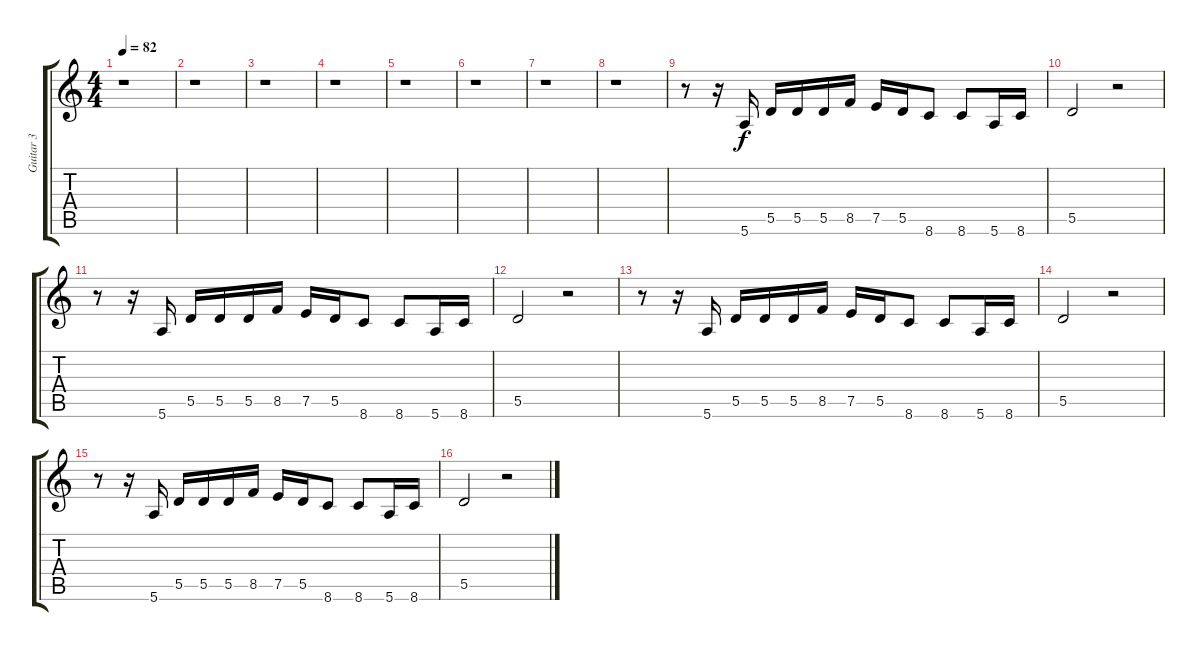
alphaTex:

\track ("Guitar 3" "Guitar 3") {instrument electricguitarmuted}
\staff {score tabs}
\tuning (E4 B3 G3 D3 A2 E2) {hide}
\ts (4 4)
\tempo 82
\clef g2
\ks c
r.1{dy f instrument electricguitarmuted} |
r.1 |
r.1 |
r.1 |
r.1 |
r.1 |
r.1 |
r.1 |
r.8 r.16 5.6.16 5.5.16 5.5.16 5.5.16 8.5.16 7.5.16 5.5.16 8.6.8 8.6.8 5.6.16 8.6.16 |
5.5.2 r.2 |
r.8 r.16 5.6.16 5.5.16 5.5.16 5.5.16 8.5.16 7.5.16 5.5.16 8.6.8 8.6.8 5.6.16 8.6.16 |
5.5.2 r.2 |
r.8 r.16 5.6.16 5.5.16 5.5.16 5.5.16 8.5.16 7.5.16 5.5.16 8.6.8 8.6.8 5.6.16 8.6.16 |
5.5.2 r.2 |
r.8 r.16 5.6.16 5.5.16 5.5.16 5.5.16 8.5.16 7.5.16 5.5.16 8.6.8 8.6.8 5.6.16 8.6.16 |
5.5.2 r.2
